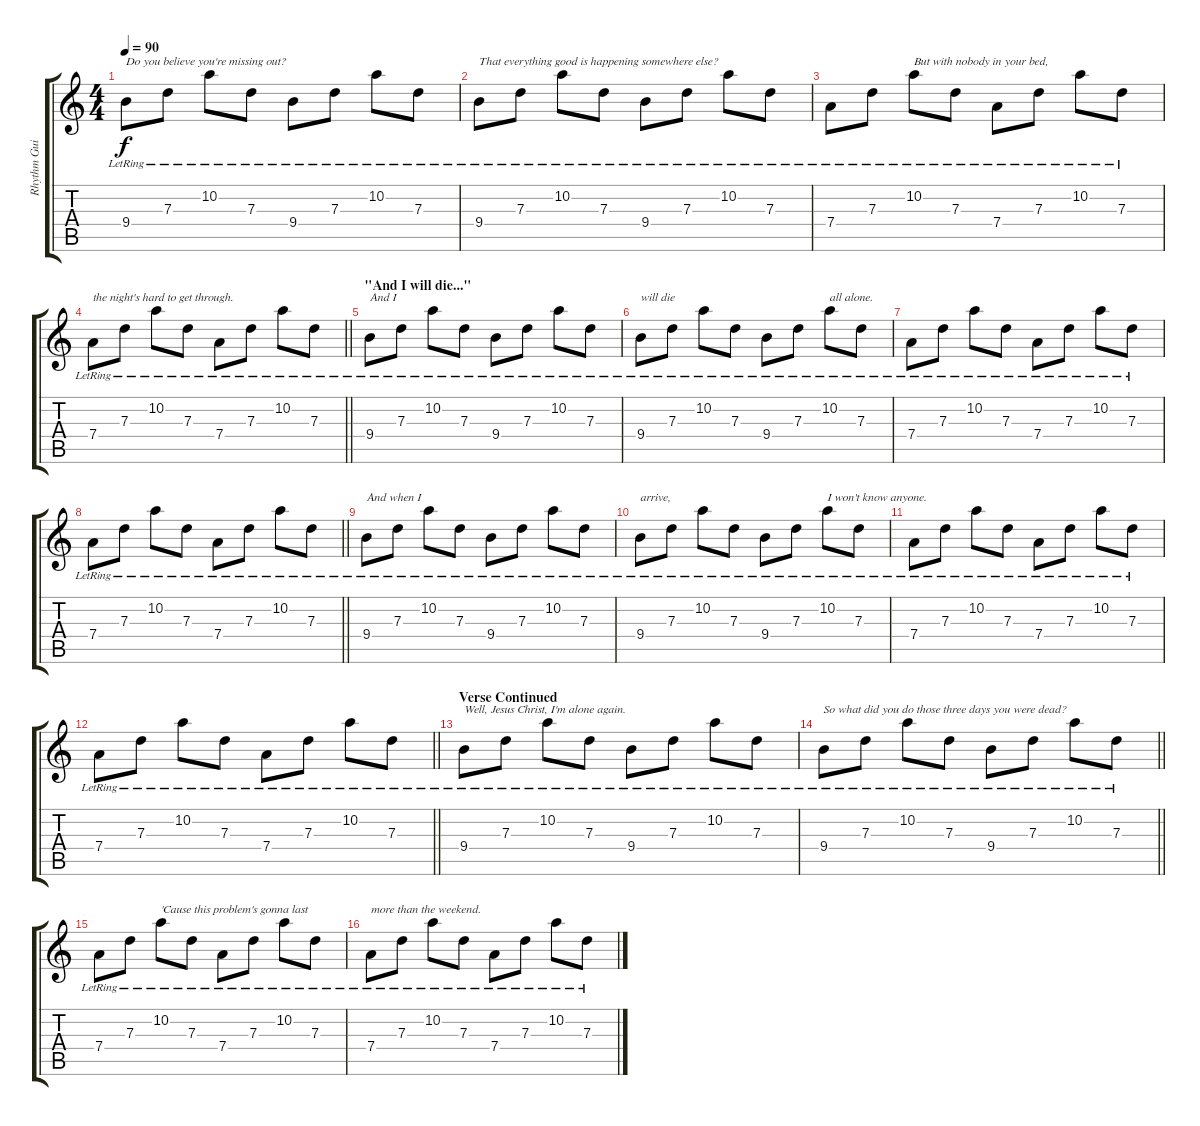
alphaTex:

\track ("Rhythm Guitar" "Rhythm Gui") {instrument acousticguitarsteel}
\staff {score tabs}
\tuning (E4 B3 G3 D3 A2 E2) {hide}
\ts (4 4)
\tempo 90
\clef g2
\ks c
9.4{lr}.8{txt "Do you believe you're missing out?" dy f} 7.3{lr}.8 10.2{lr}.8 7.3{lr}.8 9.4{lr}.8 7.3{lr}.8 10.2{lr}.8 7.3{lr}.8 |
9.4{lr}.8{txt "That everything good is happening somewhere else?"} 7.3{lr}.8 10.2{lr}.8 7.3{lr}.8 9.4{lr}.8 7.3{lr}.8 10.2{lr}.8 7.3{lr}.8 |
7.4{lr}.8 7.3{lr}.8 10.2{lr}.8{txt "But with nobody in your bed,"} 7.3{lr}.8 7.4{lr}.8 7.3{lr}.8 10.2{lr}.8 7.3{lr}.8 |
\barLineRight lightlight
7.4{lr}.8{txt "the night's hard to get through."} 7.3{lr}.8 10.2{lr}.8 7.3{lr}.8 7.4{lr}.8 7.3{lr}.8 10.2{lr}.8 7.3{lr}.8 |
\section ("" "\"And I will die...\"")
9.4{lr}.8{txt "And I"} 7.3{lr}.8 10.2{lr}.8 7.3{lr}.8 9.4{lr}.8 7.3{lr}.8 10.2{lr}.8 7.3{lr}.8 |
9.4{lr}.8{txt "will die"} 7.3{lr}.8 10.2{lr}.8 7.3{lr}.8 9.4{lr}.8 7.3{lr}.8 10.2{lr}.8{txt "all alone."} 7.3{lr}.8 |
7.4{lr}.8 7.3{lr}.8 10.2{lr}.8 7.3{lr}.8 7.4{lr}.8 7.3{lr}.8 10.2{lr}.8 7.3{lr}.8 |
\barLineRight lightlight
7.4{lr}.8 7.3{lr}.8 10.2{lr}.8 7.3{lr}.8 7.4{lr}.8 7.3{lr}.8 10.2{lr}.8 7.3{lr}.8 |
9.4{lr}.8{txt "And when I"} 7.3{lr}.8 10.2{lr}.8 7.3{lr}.8 9.4{lr}.8 7.3{lr}.8 10.2{lr}.8 7.3{lr}.8 |
9.4{lr}.8{txt "arrive,"} 7.3{lr}.8 10.2{lr}.8 7.3{lr}.8 9.4{lr}.8 7.3{lr}.8 10.2{lr}.8{txt "I won't know anyone."} 7.3{lr}.8 |
7.4{lr}.8 7.3{lr}.8 10.2{lr}.8 7.3{lr}.8 7.4{lr}.8 7.3{lr}.8 10.2{lr}.8 7.3{lr}.8 |
\barLineRight lightlight
7.4{lr}.8 7.3{lr}.8 10.2{lr}.8 7.3{lr}.8 7.4{lr}.8 7.3{lr}.8 10.2{lr}.8 7.3{lr}.8 |
\section ("" "Verse Continued")
9.4{lr}.8{txt "Well, Jesus Christ, I'm alone again."} 7.3{lr}.8 10.2{lr}.8 7.3{lr}.8 9.4{lr}.8 7.3{lr}.8 10.2{lr}.8 7.3{lr}.8 |
\barLineRight lightlight
9.4{lr}.8{txt "So what did you do those three days you were dead?"} 7.3{lr}.8 10.2{lr}.8 7.3{lr}.8 9.4{lr}.8 7.3{lr}.8 10.2{lr}.8 7.3{lr}.8 |
7.4{lr}.8 7.3{lr}.8 10.2{lr}.8{txt "'Cause this problem's gonna last"} 7.3{lr}.8 7.4{lr}.8 7.3{lr}.8 10.2{lr}.8 7.3{lr}.8 |
7.4{lr}.8{txt "more than the weekend."} 7.3{lr}.8 10.2{lr}.8 7.3{lr}.8 7.4{lr}.8 7.3{lr}.8 10.2{lr}.8 7.3{lr}.8
